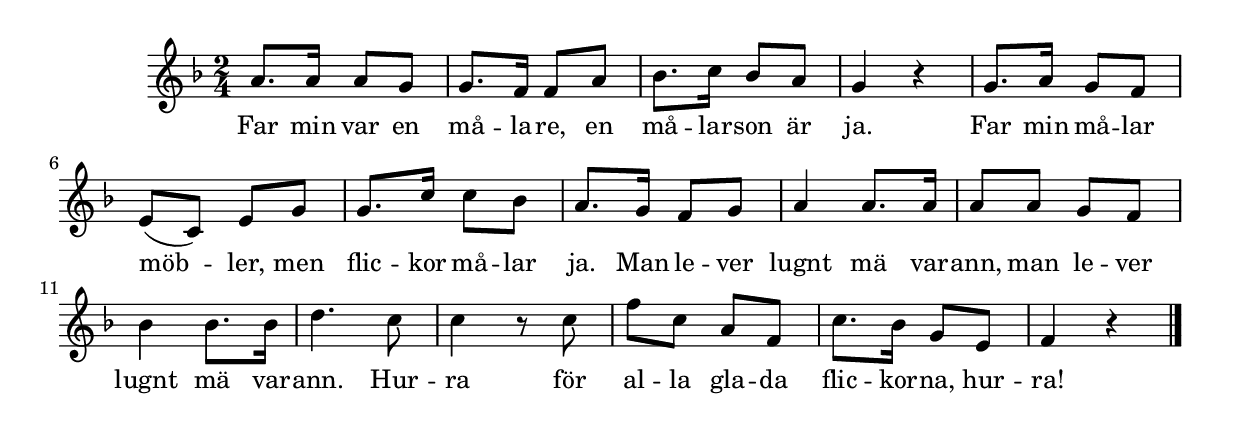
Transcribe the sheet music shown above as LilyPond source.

{
\time 2/4
\key f \major

 a'8. a'16 a'8 g'  | 
 g'8. f'16 f'8 a'  | 
 bes'8. c''16 bes'8 a'  | 
 g'4 r  | 
 g'8. a'16 g'8 f'  | 
 e'-( c'-) e' g'  | 
 g'8. c''16 c''8 bes'  | 
 a'8. g'16 f'8 g'  | 
 a'4 a'8. a'16  | 
 a'8 a' g' f'  | 
 bes'4 bes'8. bes'16  | 
 d''4. c''8  | 
 c''4 r8 c''  | 
 f'' c'' a' f'  | 
 c''8. bes'16 g'8 e'  | 
 f'4 r \bar "|." |
 }
 \addlyrics {
     Far min var en må -- la -- re, en må -- lar -- son är ja.
     Far min må -- lar möb --  -- ler, men flic -- kor må -- lar ja. Man le -- ver
     lugnt mä var -- ann, man le -- ver lugnt mä var -- ann. Hur -- ra för
     al -- la gla -- da flic -- kor -- na, hur -- ra!
}
